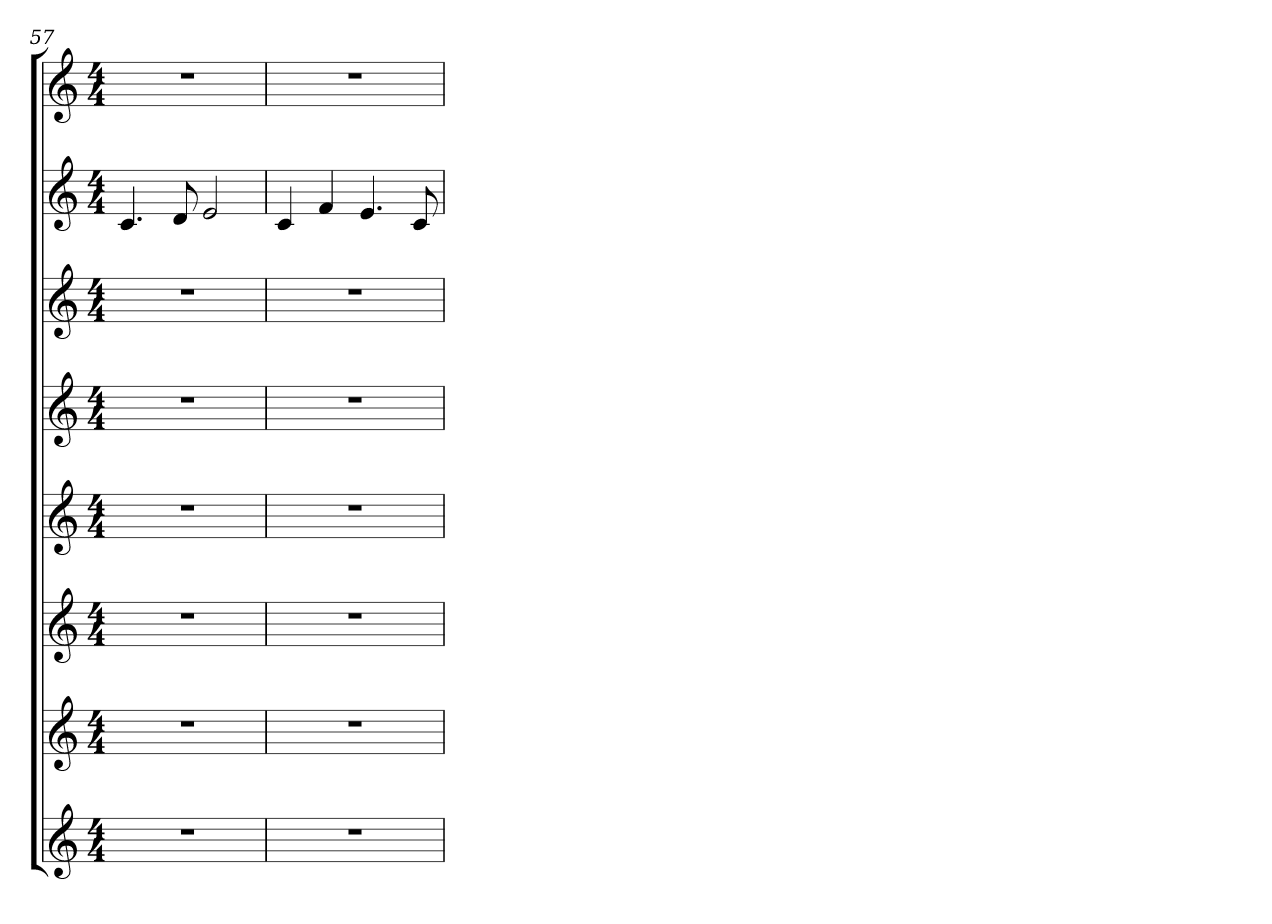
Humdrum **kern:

**kern	**kern	**kern	**kern	**kern	**kern	**kern	**kern
*part8	*part7	*part6	*part5	*part4	*part3	*part2	*part1
*staff8	*staff7	*staff6	*staff5	*staff4	*staff3	*staff2	*staff1
*clefG2	*clefG2	*clefG2	*clefG2	*clefG2	*clefG2	*clefG2	*clefG2
*k[]	*k[]	*k[]	*k[]	*k[]	*k[]	*k[]	*k[]
*M4/4	*M4/4	*M4/4	*M4/4	*M4/4	*M4/4	*M4/4	*M4/4
=57	=57	=57	=57	=57	=57	=57	=57
1r	1r	1r	1r	1r	1r	4.c/	1r
.	.	.	.	.	.	8d/	.
.	.	.	.	.	.	2e/	.
=58	=58	=58	=58	=58	=58	=58	=58
1r	1r	1r	1r	1r	1r	4c/	1r
.	.	.	.	.	.	4f/	.
.	.	.	.	.	.	4.e/	.
.	.	.	.	.	.	8c/	.
=	=	=	=	=	=	=	=
*-	*-	*-	*-	*-	*-	*-	*-
